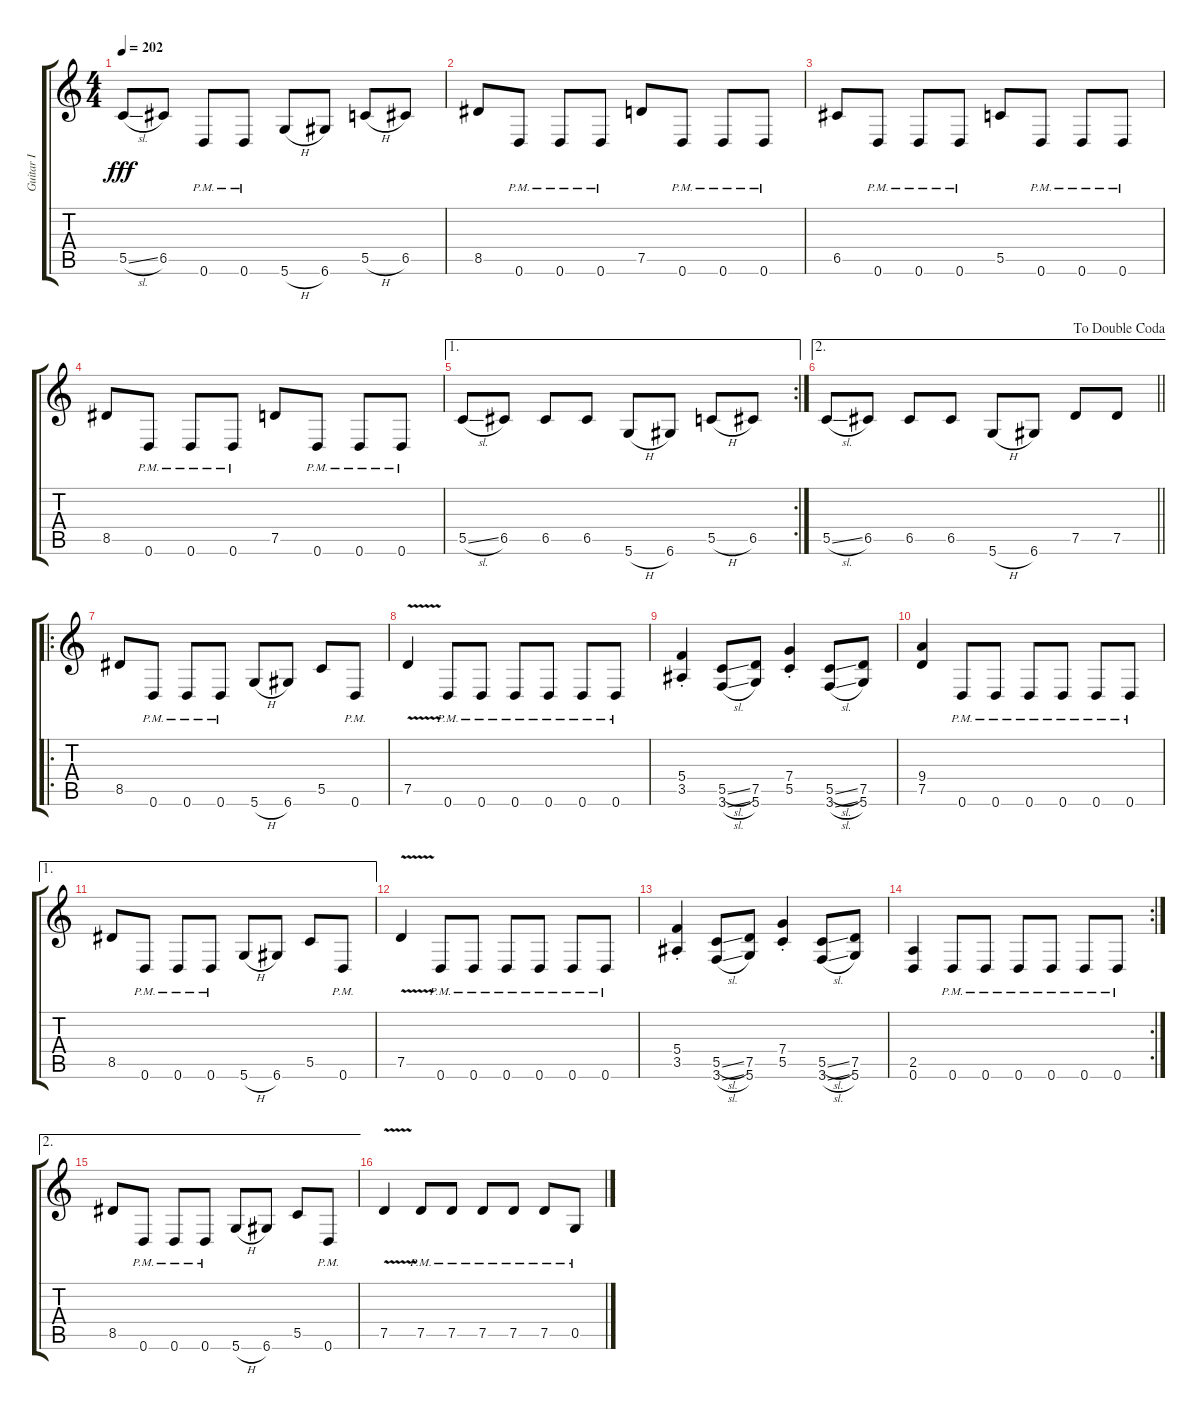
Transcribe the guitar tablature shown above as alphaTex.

\track ("Guitar I" "Guitar I") {instrument distortionguitar}
\staff {score tabs}
\tuning (D4 A3 F3 C3 G2 D2) {hide}
\ts (4 4)
\tempo 202
\clef g2
\ks c
5.5{sl}.8{dy fff} 6.5.8 0.6{pm}.8 0.6{pm}.8 5.6{h}.8 6.6.8 5.5{h}.8 6.5.8 |
8.5.8 0.6{pm}.8 0.6{pm}.8 0.6{pm}.8 7.5.8 0.6{pm}.8 0.6{pm}.8 0.6{pm}.8 |
6.5.8 0.6{pm}.8 0.6{pm}.8 0.6{pm}.8 5.5.8 0.6{pm}.8 0.6{pm}.8 0.6{pm}.8 |
8.5.8 0.6{pm}.8 0.6{pm}.8 0.6{pm}.8 7.5.8 0.6{pm}.8 0.6{pm}.8 0.6{pm}.8 |
\ae 1
\rc 2
5.5{sl}.8 6.5.8 6.5.8 6.5.8 5.6{h}.8 6.6.8 5.5{h}.8 6.5.8 |
\ae 2
\jump dadoublecoda
\barLineRight lightlight
5.5{sl}.8 6.5.8 6.5.8 6.5.8 5.6{h}.8 6.6.8 7.5.8 7.5.8 |
\ro
8.5.8 0.6{pm}.8 0.6{pm}.8 0.6{pm}.8 5.6{h}.8 6.6.8 5.5.8 0.6{pm}.8 |
7.5{v}.4 0.6{pm}.8 0.6{pm}.8 0.6{pm}.8 0.6{pm}.8 0.6{pm}.8 0.6{pm}.8 |
(5.4{st} 3.5{st}).4 (5.5{sl} 3.6{sl}).8 (7.5 5.6).8 (7.4{st} 5.5{st}).4 (5.5{sl} 3.6{sl}).8 (7.5 5.6).8 |
(9.4 7.5).4 0.6{pm}.8 0.6{pm}.8 0.6{pm}.8 0.6{pm}.8 0.6{pm}.8 0.6{pm}.8 |
\ae 1
8.5.8 0.6{pm}.8 0.6{pm}.8 0.6{pm}.8 5.6{h}.8 6.6.8 5.5.8 0.6{pm}.8 |
7.5{v}.4 0.6{pm}.8 0.6{pm}.8 0.6{pm}.8 0.6{pm}.8 0.6{pm}.8 0.6{pm}.8 |
(5.4{st} 3.5{st}).4 (5.5{sl} 3.6{sl}).8 (7.5 5.6).8 (7.4{st} 5.5{st}).4 (5.5{sl} 3.6{sl}).8 (7.5 5.6).8 |
\rc 2
(2.5 0.6).4 0.6{pm}.8 0.6{pm}.8 0.6{pm}.8 0.6{pm}.8 0.6{pm}.8 0.6{pm}.8 |
\ae 2
8.5.8 0.6{pm}.8 0.6{pm}.8 0.6{pm}.8 5.6{h}.8 6.6.8 5.5.8 0.6{pm}.8 |
7.5{v}.4 7.5{pm}.8 7.5{pm}.8 7.5{pm}.8 7.5{pm}.8 7.5{pm}.8 0.5{pm}.8
